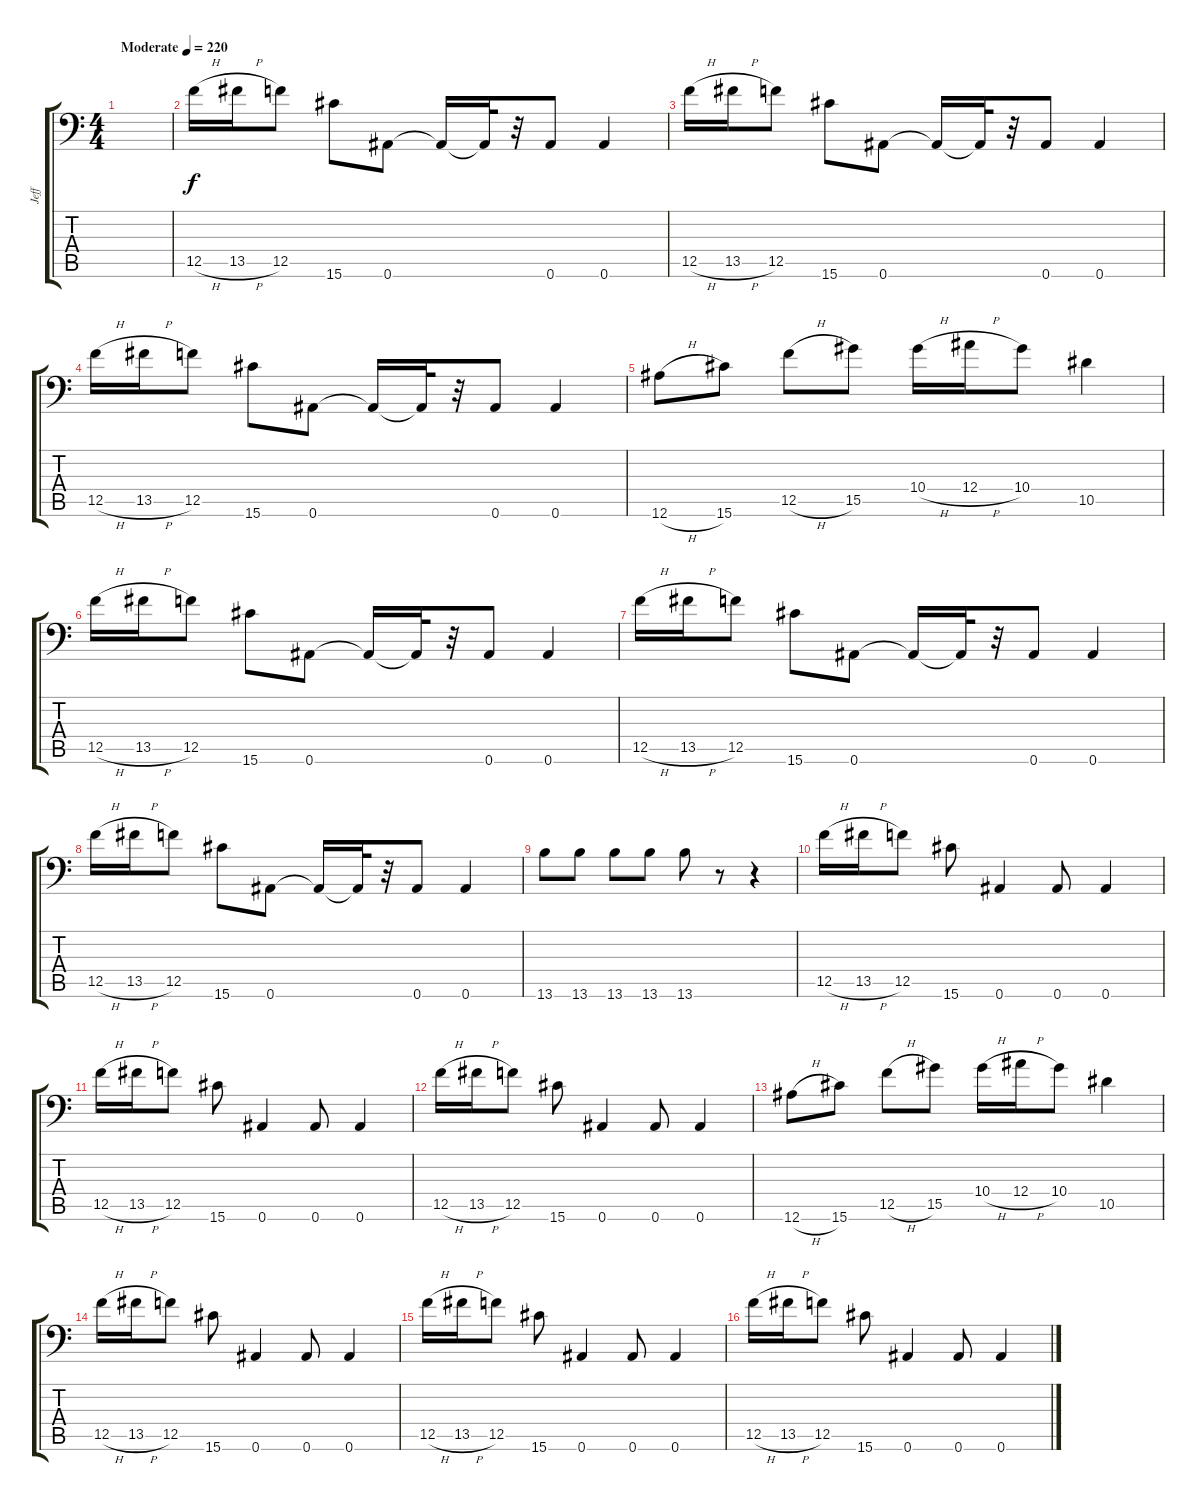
\track ("Jeff" "Jeff") {instrument distortionguitar}
\staff {score tabs}
\tuning (C4 G3 Eb3 Bb2 F2 Bb1) {hide}
\ts (4 4)
\tempo (220 "Moderate")
\clef f4
\ks c
|
12.5{h}.16 13.5{h}.16 12.5.8 15.6.8 0.6.8 0.6{t}.16 0.6{t}.32 r.32 0.6.8 0.6.4 |
12.5{h}.16 13.5{h}.16 12.5.8 15.6.8 0.6.8 0.6{t}.16 0.6{t}.32 r.32 0.6.8 0.6.4 |
12.5{h}.16 13.5{h}.16 12.5.8 15.6.8 0.6.8 0.6{t}.16 0.6{t}.32 r.32 0.6.8 0.6.4 |
12.6{h}.8 15.6.8 12.5{h}.8 15.5.8 10.4{h}.16 12.4{h}.16 10.4.8 10.5.4 |
12.5{h}.16 13.5{h}.16 12.5.8 15.6.8 0.6.8 0.6{t}.16 0.6{t}.32 r.32 0.6.8 0.6.4 |
12.5{h}.16 13.5{h}.16 12.5.8 15.6.8 0.6.8 0.6{t}.16 0.6{t}.32 r.32 0.6.8 0.6.4 |
12.5{h}.16 13.5{h}.16 12.5.8 15.6.8 0.6.8 0.6{t}.16 0.6{t}.32 r.32 0.6.8 0.6.4 |
13.6.8 13.6.8 13.6.8 13.6.8 13.6.8 r.8 r.4 |
12.5{h}.16 13.5{h}.16 12.5.8 15.6.8 0.6.4 0.6.8 0.6.4 |
12.5{h}.16 13.5{h}.16 12.5.8 15.6.8 0.6.4 0.6.8 0.6.4 |
12.5{h}.16 13.5{h}.16 12.5.8 15.6.8 0.6.4 0.6.8 0.6.4 |
12.6{h}.8 15.6.8 12.5{h}.8 15.5.8 10.4{h}.16 12.4{h}.16 10.4.8 10.5.4 |
12.5{h}.16 13.5{h}.16 12.5.8 15.6.8 0.6.4 0.6.8 0.6.4 |
12.5{h}.16 13.5{h}.16 12.5.8 15.6.8 0.6.4 0.6.8 0.6.4 |
12.5{h}.16 13.5{h}.16 12.5.8 15.6.8 0.6.4 0.6.8 0.6.4
